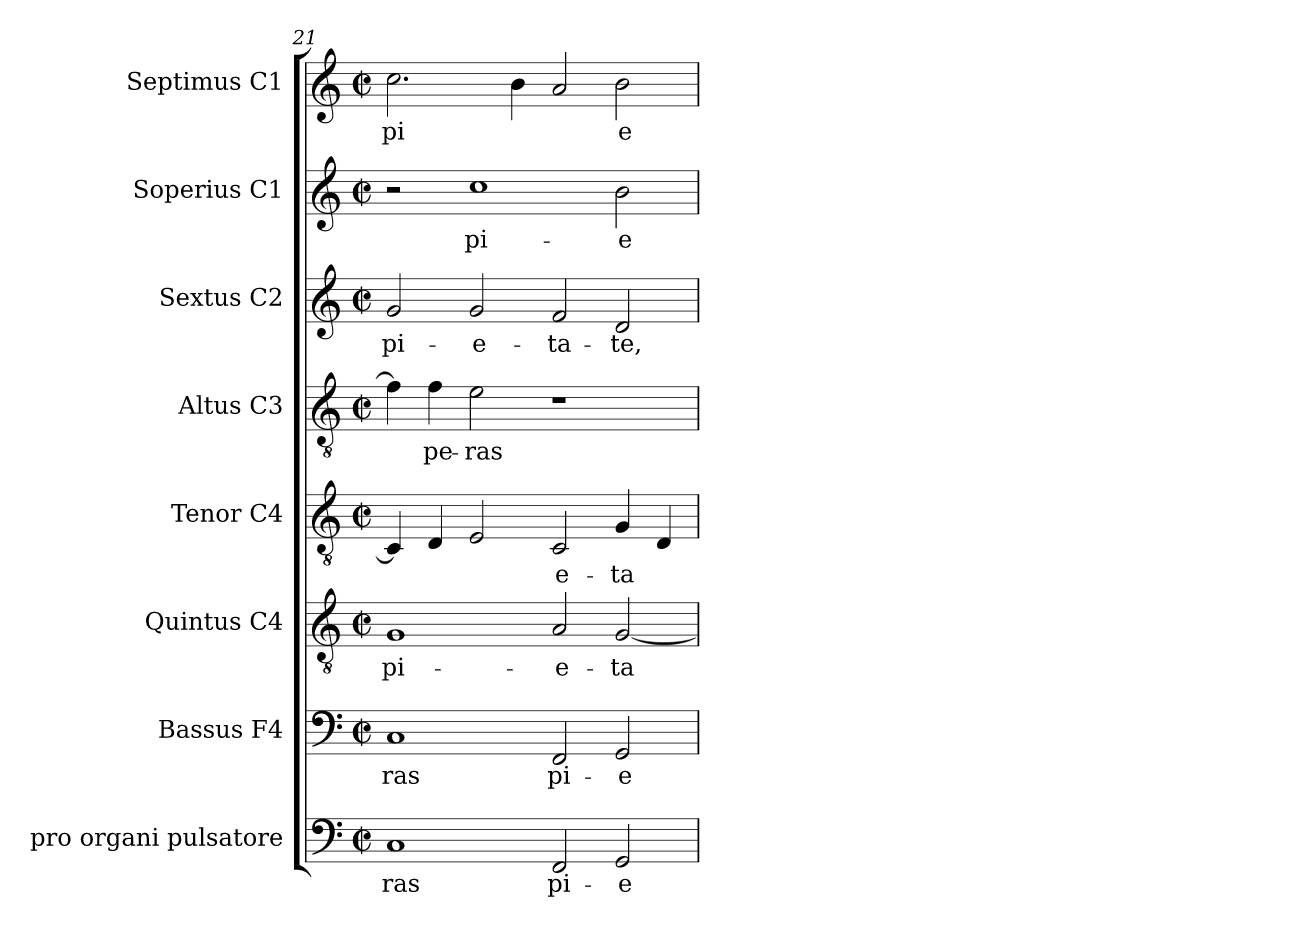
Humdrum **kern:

**kern	**text	**kern	**text	**kern	**text	**kern	**text	**kern	**text	**kern	**text	**kern	**text	**kern	**text
*part8	*part8	*part7	*part7	*part6	*part6	*part5	*part5	*part4	*part4	*part3	*part3	*part2	*part2	*part1	*part1
*staff8	*staff8	*staff7	*staff7	*staff6	*staff6	*staff5	*staff5	*staff4	*staff4	*staff3	*staff3	*staff2	*staff2	*staff1	*staff1
*I"pro organi  pulsatore	*	*I"Bassus  F4	*	*I"Quintus  C4	*	*I"Tenor  C4	*	*I"Altus  C3	*	*I"Sextus  C2	*	*I"Soperius  C1	*	*I"Septimus  C1	*
*clefF4	*	*clefF4	*	*clefGv2	*	*clefGv2	*	*clefGv2	*	*clefG2	*	*clefG2	*	*clefG2	*
*k[]	*	*k[]	*	*k[]	*	*k[]	*	*k[]	*	*k[]	*	*k[]	*	*k[]	*
*C:	*	*C:	*	*C:	*	*C:	*	*C:	*	*C:	*	*C:	*	*C:	*
*M2/2	*	*M2/2	*	*M2/2	*	*M2/2	*	*M2/2	*	*M2/2	*	*M2/2	*	*M2/2	*
*met(c|)	*	*met(c|)	*	*met(c|)	*	*met(c|)	*	*met(c|)	*	*met(c|)	*	*met(c|)	*	*met(c|)	*
=21	=21	=21	=21	=21	=21	=21	=21	=21	=21	=21	=21	=21	=21	=21	=21
!	!LO:LY:a:cj	!	!LO:LY:b:cj	!	!LO:LY:b:cj	!	!LO:LY:b:rj	!	!LO:LY:b:rj	!	!LO:LY:b:cj	!	!	!	!LO:LY:b:rj
1C	-ras	1C	-ras	1G	pi-	4C/]	--	4f\]	--	2g/	pi-	2r	.	2.cc\	pi-
!	!	!	!	!	!	!	!LO:LY:b:rj	!	!LO:LY:b:rj	!	!	!	!	!	!
.	.	.	.	.	.	4D/	--	4f\	-pe-	.	.	.	.	.	.
!	!	!	!	!	!	!	!LO:LY:b:rj	!	!LO:LY:b:rj	!	!LO:LY:b:cj	!	!LO:LY:b:cj	!	!
.	.	.	.	.	.	2E/	--	2e\	-ras	2g/	-e-	1cc	pi-	.	.
!	!	!	!	!	!	!	!	!	!	!	!	!	!	!	!LO:LY:b:rj
.	.	.	.	.	.	.	.	.	.	.	.	.	.	4b\	--
!	!LO:LY:a:cj	!	!LO:LY:b:cj	!	!LO:LY:b:cj	!	!LO:LY:b:rj	!	!	!	!LO:LY:b:cj	!	!	!	!LO:LY:b:rj
2FF/	pi-	2FF/	pi-	2A/	-e-	2C/	-e-	1r	.	2f/	-ta-	.	.	2a/	--
!	!LO:LY:a:cj	!	!LO:LY:b:cj	!	!LO:LY:b:cj	!	!LO:LY:b:rj	!	!	!	!LO:LY:b:cj	!	!LO:LY:b:cj	!	!LO:LY:b:rj
2GG/	-e-	2GG/	-e-	[>2G/	-ta-	4G/	-ta-	.	.	2d/	-te,	2b\	-e-	2b\	-e-
!	!	!	!	!	!	!	!LO:LY:b:rj	!	!	!	!	!	!	!	!
.	.	.	.	.	.	4D/	--	.	.	.	.	.	.	.	.
=	=	=	=	=	=	=	=	=	=	=	=	=	=	=	=
*-	*-	*-	*-	*-	*-	*-	*-	*-	*-	*-	*-	*-	*-	*-	*-
